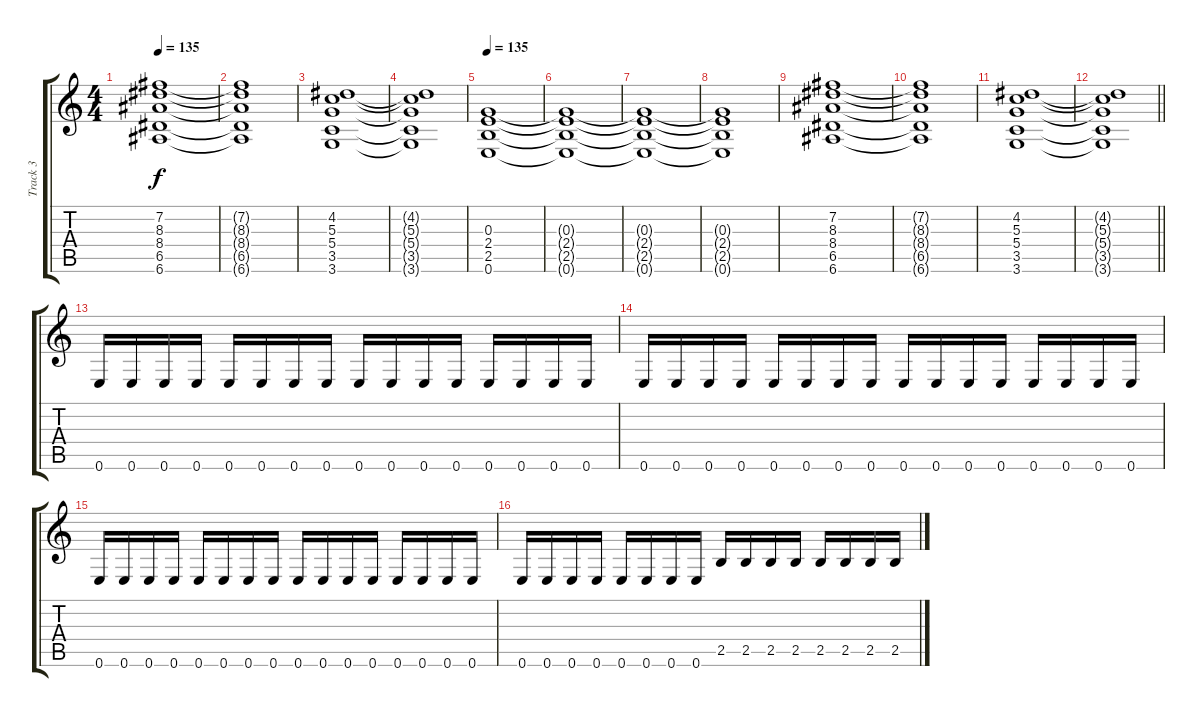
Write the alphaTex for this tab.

\track ("Track 3" "Track 3") {instrument overdrivenguitar}
\staff {score tabs}
\tuning (E4 B3 G3 D3 A2 E2) {hide}
\ts (4 4)
\tempo 135
\clef g2
\ks c
(7.2 8.3 8.4 6.5 6.6).1{dy f} |
(7.2{t} 8.3{t} 8.4{t} 6.5{t} 6.6{t}).1 |
(4.2 5.3 5.4 3.5 3.6).1 |
(4.2{t} 5.3{t} 5.4{t} 3.5{t} 3.6{t}).1 |
\tempo 135
(0.3 2.4 2.5 0.6).1 |
(0.3{t} 2.4{t} 2.5{t} 0.6{t}).1 |
(0.3{t} 2.4{t} 2.5{t} 0.6{t}).1 |
(0.3{t} 2.4{t} 2.5{t} 0.6{t}).1 |
(7.2 8.3 8.4 6.5 6.6).1 |
(7.2{t} 8.3{t} 8.4{t} 6.5{t} 6.6{t}).1 |
(4.2 5.3 5.4 3.5 3.6).1 |
\barLineRight lightlight
(4.2{t} 5.3{t} 5.4{t} 3.5{t} 3.6{t}).1 |
0.6.16 0.6.16 0.6.16 0.6.16 0.6.16 0.6.16 0.6.16 0.6.16 0.6.16 0.6.16 0.6.16 0.6.16 0.6.16 0.6.16 0.6.16 0.6.16 |
0.6.16 0.6.16 0.6.16 0.6.16 0.6.16 0.6.16 0.6.16 0.6.16 0.6.16 0.6.16 0.6.16 0.6.16 0.6.16 0.6.16 0.6.16 0.6.16 |
0.6.16 0.6.16 0.6.16 0.6.16 0.6.16 0.6.16 0.6.16 0.6.16 0.6.16 0.6.16 0.6.16 0.6.16 0.6.16 0.6.16 0.6.16 0.6.16 |
0.6.16 0.6.16 0.6.16 0.6.16 0.6.16 0.6.16 0.6.16 0.6.16 2.5.16 2.5.16 2.5.16 2.5.16 2.5.16 2.5.16 2.5.16 2.5.16
